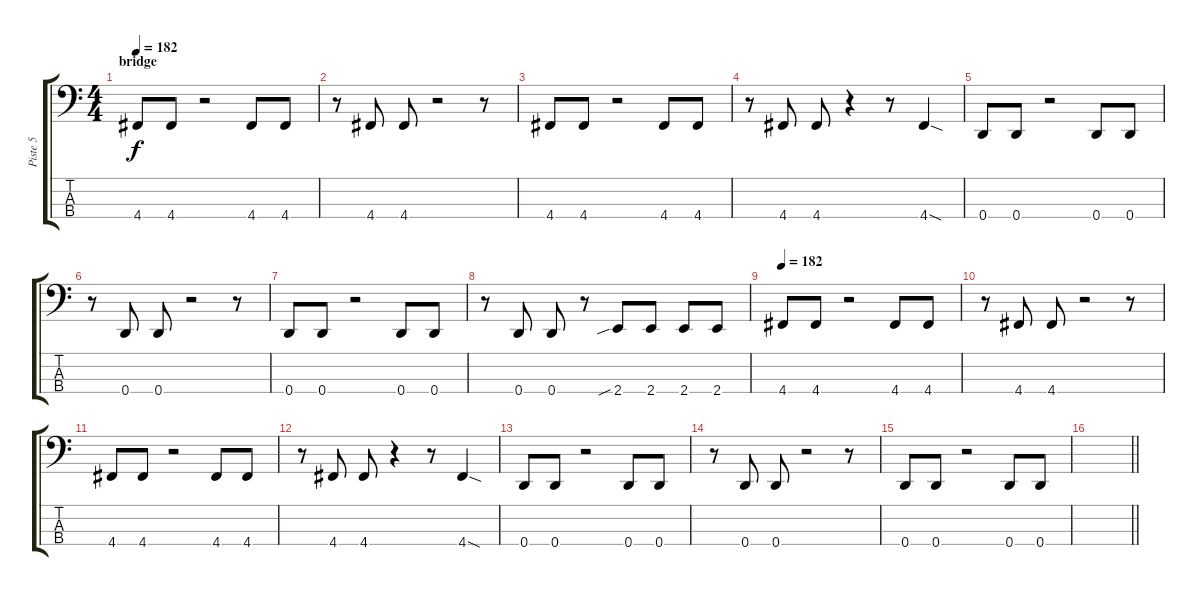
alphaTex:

\track ("Piste 5" "Piste 5") {instrument electricbassfinger}
\staff {score tabs}
\tuning (G2 D2 A1 D1) {hide}
\ts (4 4)
\section ("" "bridge")
\tempo 182
\clef f4
\ks c
4.4.8{dy f} 4.4.8 r.2 4.4.8 4.4.8 |
r.8 4.4.8 4.4.8 r.2 r.8 |
4.4.8 4.4.8 r.2 4.4.8 4.4.8 |
r.8 4.4.8 4.4.8 r.4 r.8 4.4{sod}.4 |
0.4.8 0.4.8 r.2 0.4.8 0.4.8 |
r.8 0.4.8 0.4.8 r.2 r.8 |
0.4.8 0.4.8 r.2 0.4.8 0.4.8 |
r.8 0.4.8 0.4.8 r.8 2.4{sib}.8 2.4.8 2.4.8 2.4.8 |
\tempo 182
4.4.8 4.4.8 r.2 4.4.8 4.4.8 |
r.8 4.4.8 4.4.8 r.2 r.8 |
4.4.8 4.4.8 r.2 4.4.8 4.4.8 |
r.8 4.4.8 4.4.8 r.4 r.8 4.4{sod}.4 |
0.4.8 0.4.8 r.2 0.4.8 0.4.8 |
r.8 0.4.8 0.4.8 r.2 r.8 |
0.4.8 0.4.8 r.2 0.4.8 0.4.8 |
\barLineRight lightlight
